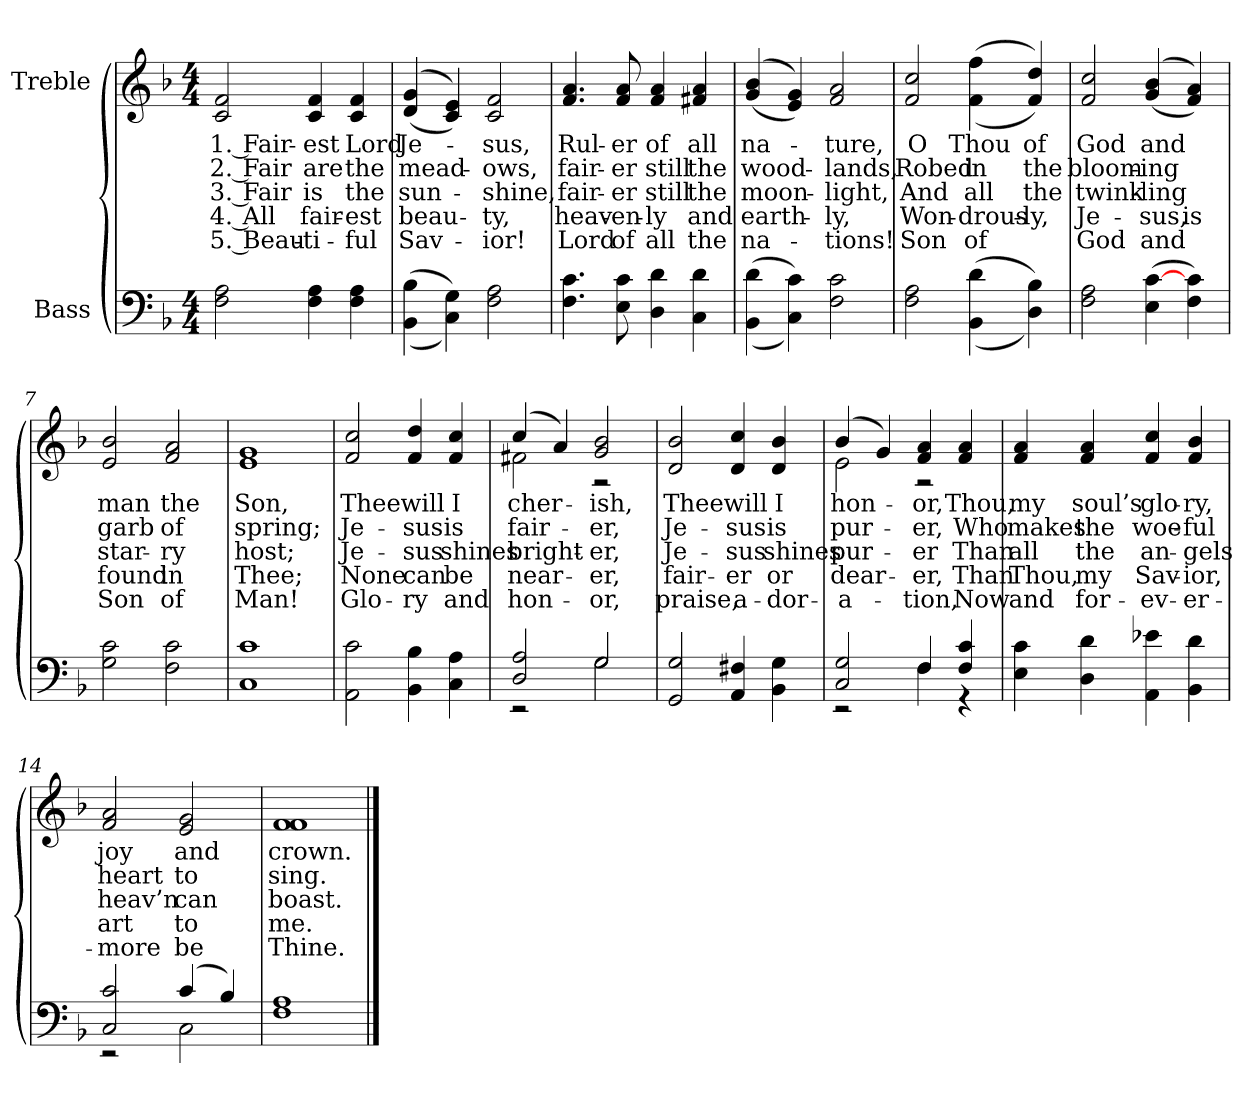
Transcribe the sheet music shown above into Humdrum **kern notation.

**kern	**kern	**text	**text	**text	**text	**text
*part2	*part1	*part1	*part1	*part1	*part1	*part1
*staff2	*staff1	*staff1	*staff1	*staff1	*staff1	*staff1
*I"Bass	*I"Treble	*	*	*	*	*
*clefF4	*clefG2	*	*	*	*	*
*k[b-]	*k[b-]	*	*	*	*	*
*F:	*F:	*	*	*	*	*
*M4/4	*M4/4	*	*	*	*	*
*MM100	*MM100	*	*	*	*	*
=1	=1	=1	=1	=1	=1	=1
2F 2A	2c 2f	-1. Fair-	-2. Fair	-3. Fair	-4. All	-5. Beau-
4F 4A	4c 4f	-est	-are	-is	-fair-	-ti-
4F 4A	4c 4f	-Lord	-the	-the	-est	-ful
=2	=2	=2	=2	=2	=2	=2
((4BB- 4B-	((4d 4g	-Je-	-mead-	-sun-	-beau-	-Sav-
4C 4G))	4c 4e))	.	.	.	.	.
2F 2A	2c 2f	-sus,	-ows,	-shine,	-ty,	-ior!
=3	=3	=3	=3	=3	=3	=3
4.F 4.c	4.f 4.a	-Rul-	-fair-	-fair-	-heav-	-Lord
8E 8c	8f 8a	-er	-er	-er	-en-	-of
4D 4d	4f 4a	-of	-still	-still	-ly	-all
4C 4d	4f# 4a	-all	-the	-the	-and	-the
=4	=4	=4	=4	=4	=4	=4
((4BB- 4d	((4g 4b-	-na-	-wood-	-moon-	-earth-	-na-
4C 4c))	4e 4g))	.	.	.	.	.
2F 2c	2f 2a	-ture,	-lands,	-light,	-ly,	-tions!
=5	=5	=5	=5	=5	=5	=5
2F 2A	2f 2cc	-O	-Robed	-And	-Won-	-Son
((4BB- 4d	((4f 4ff	-Thou	-in	-all	-drous-	-of
4D 4B-))	4f 4dd))	-of	-the	-the	-ly,	.
=6	=6	=6	=6	=6	=6	=6
2F 2A	2f 2cc	-God	-bloom-	-twink-	-Je-	-God
(4E [4c	((4g 4b-	-and	-ing	-ling	-sus,	-and
4F 4c)	4f 4a))	.	.	.	-is	.
=7	=7	=7	=7	=7	=7	=7
2G 2c	2e 2b-	-man	-garb	-star-	-found	-Son
2F 2c	2f 2a	-the	-of	-ry	-in	-of
=8	=8	=8	=8	=8	=8	=8
1C 1c	1e 1g	-Son,	-spring;	-host;	-Thee;	-Man!
=9	=9	=9	=9	=9	=9	=9
2AA 2c	2f 2cc	-Thee	-Je-	-Je-	-None	-Glo-
4BB- 4B-	4f 4dd	-will	-sus	-sus	-can	-ry
4C 4A	4f 4cc	-I	-is	-shines	-be	-and
=10	=10	=10	=10	=10	=10	=10
*^	*^	*	*	*	*	*
2D 2A	2r	(4cc	2f#	-cher-	-fair-	-bright-	-near-	-hon-
.	.	4a)	.	.	.	.	.	.
2G	2G	2g 2b-	2r	-ish,	-er,	-er,	-er,	-or,
*v	*v	*	*	*	*	*	*	*
*	*v	*v	*	*	*	*	*
=11	=11	=11	=11	=11	=11	=11
2GG 2G	2d 2b-	-Thee	-Je-	-Je-	-fair-	-praise,
4AA 4F#	4d 4cc	-will	-sus	-sus	-er	-a-
4BB- 4G	4d 4b-	-I	-is	-shines	-or	-dor-
=12	=12	=12	=12	=12	=12	=12
*^	*^	*	*	*	*	*
2C 2G	2r	(4b-	2e	-hon-	-pur-	-pur-	-dear-	-a-
.	.	4g)	.	.	.	.	.	.
4F	4F	4f 4a	2r	-or,	-er,	-er	-er,	-tion,
4F 4c	4r	4f 4a	.	-Thou,	-Who	-Than	-Than	-Now
*v	*v	*	*	*	*	*	*	*
*	*v	*v	*	*	*	*	*
=13	=13	=13	=13	=13	=13	=13
4E 4c	4f 4a	-my	-makes	-all	-Thou,	-and
4D 4d	4f 4a	-soul’s	-the	-the	-my	-for-
4AA 4e-	4f 4cc	-glo-	-woe-	-an-	-Sav-	-ev-
4BB- 4d	4f 4b-	-ry,	-ful	-gels	-ior,	-er-
=14	=14	=14	=14	=14	=14	=14
*^	*	*	*	*	*	*
2C 2c	2r	2f 2a	-joy	-heart	-heav’n	-art	-more
(4c	2C	2e 2g	-and	-to	-can	-to	-be
4B-)	.	.	.	.	.	.	.
*v	*v	*	*	*	*	*	*
=15	=15	=15	=15	=15	=15	=15
1F 1A	1f 1f	-crown.	-sing.	-boast.	-me.	-Thine.
==	==	==	==	==	==	==
*-	*-	*-	*-	*-	*-	*-
